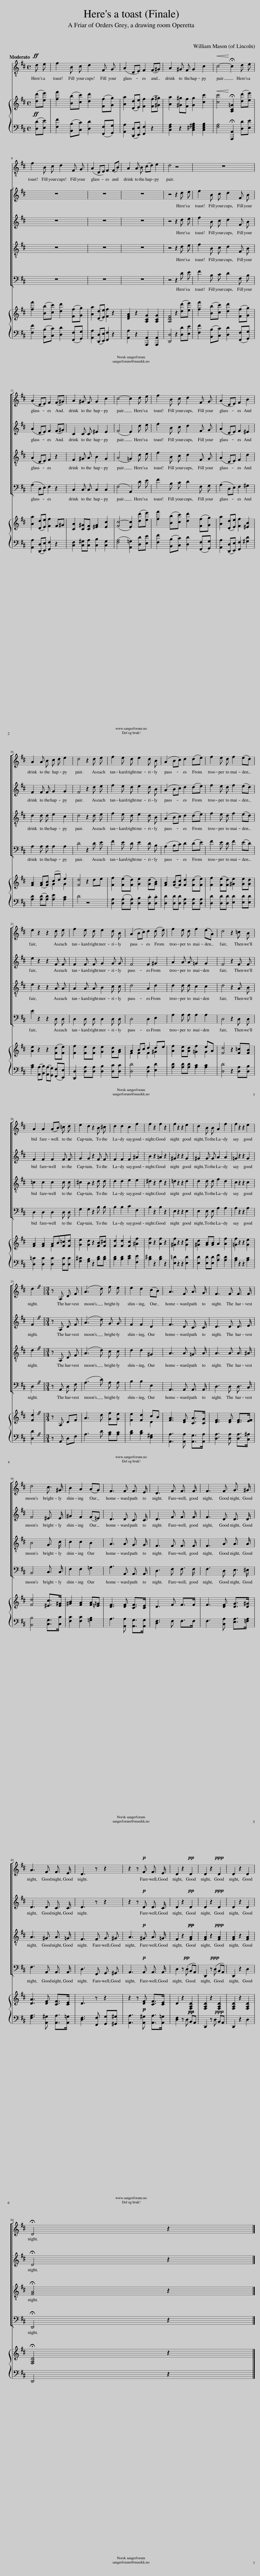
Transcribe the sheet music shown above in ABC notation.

X:1
%%score 1 [ 2 3 4 5 ] { ( 6 8 ) | 7 }
L:1/8
Q:1/4=90
M:4/4
I:linebreak $
K:D
V:1 treble-8
V:2 treble
V:3 treble
V:4 treble-8
V:5 bass
V:6 treble
V:8 treble
V:7 bass
V:1
!ff! d e | f2 B c d2 F G | (A2 DE) F2 (F^G) | A2 ^G F G2 c2 |!<(! c4-!<)! !fermata!c2 d e |$ %5
 f2 B c d2 F G | (A2 DE) F2 (FB) | A2 A B (cd) e2 | d4 z4 | z8 |$ %10
 z8 | z8 | z8 | z8 | z8 |$ %15
 z8 | z8 | z8 | z8 | z8 |$ %20
 z8 | z8 | z8 | z8 | z8 |$ %25
 z8 | z8 | z8 | z8 | z8 | %30
 z8 | z8 |$ z2 ||[M:3/4] z4 | z6 | %35
 z6 | z6 | z6 |$ z6 | z6 | %40
 z6 | z6 | z6 |$ z6 | z6 | %45
 z6 | z6 | z6 | z6 |$ z6 |] %50
V:2
 z2 | z8 | z8 | z8 | z8 |$ %5
 z8 | z8 | z8 | z4 z2 d e | f2 B c d2 F B |$ %10
 (A2 DE) F2 (F^G) | A2 ^G F G2 c2 | c4- c2 d e | f2 B c d2 F G | (A2 DE) F2 B2 |$ %15
 A2 A B c d e2 | d4 z2 d e | f2 e d e2 d B | (A2 Bc) d2 (de) | f2 e d f2 (ed) |$ %20
 e2 z2 z2 d e | f2 e d e2 d B | (A2 Bc) d2 (d e) | f2 e d f2 (eA) | d4 z2 =c B |$ %25
 A2 A2 (AB) =c d | e2 d2 z2 B ^c | d2 d2 c2 f2 | f2 z2 f2 z2 | f2 z2 z2 e2 | %30
 d2 B B A2 f2 | f2 z2 z2 e2 |$ d2 ||[M:3/4] z A, D F | (A3 d) f e | %35
 e2 d2 (cB) | A3 F A3/2 G/ | F3 F F3/2 F/ |$ d4 c3/2 ^G/ | B2 A2 (AG) | %40
 F3 F F3/2 E/ | D3 F F3/2 F/ | F3 F G3/2 ^G/ |$ A3 F F3/2 E/ | D3 z z2 | %45
 z2 z!p! F F3/2 E/ | D2 z2!pp! D2 | D2 z2!ppp! D2 | D2 z2 D2 |$ !fermata!D4 z2 |] %50
V:3
 z2 | z8 | z8 | z8 | z8 |$ %5
 z8 | z8 | z8 | z4 z2 d e | f2 B c d2 F B |$ %10
 (A2 DE) F2 (F^G) | C2 C C ^E2 E2 | (F4 E2) d e | f2 B c d2 F G | (A2 DE) F2 ^E2 |$ %15
 F2 F F G2 G2 | F4 z2 d e | f2 e d e2 d B | (A2 Bc) d2 (de) | f2 e d f2 (ed) |$ %20
 e2 z2 z2 F F | F2 F F G2 G G | F4 F2 ^G2 | A2 A A =G2 G2 | F4 z2 F F |$ %25
 F2 F2 F2 F F | G2 G2 z2 F F | F2 F2 F2 ^A2 | B2 z2 =A2 z2 | ^G2 z2 z2 G2 | %30
 ^G2 G G A2 A2 | =G2 z2 z2 G2 |$ F2 ||[M:3/4] z A, D F | (A3 d) G G | %35
 F2 F2 D2 | F3 D C3/2 C/ | D3 D D3/2 E/ |$ F4 ^E3/2 E/ | ^G2 F2 (F=E) | %40
 D3 D C3/2 C/ | D3 F F3/2 F/ | F3 D D3/2 D/ |$ D3 D C3/2 C/ | D3 z z2 | %45
 z2 z!p! D D3/2 C/ | D2 z2!pp! D2 | D2 z2!ppp! D2 | D2 z2 D2 |$ !fermata!D4 z2 |] %50
V:4
 z2 | z8 | z8 | z8 | z8 |$ %5
 z8 | z8 | z8 | z4 z2 d e | f2 B c d2 F B |$ %10
 (A2 DE) F2 z2 | F2 ^G A B2 G2 | (A4 =G2) d e | f2 B c d2 F G | (A2 DE) F2 d2 |$ %15
 d2 d d e2 c2 | d4 z2 d e | f2 e d e2 d B | (A2 Bc) d2 (de) | f2 e d f2 (ed) |$ %20
 e2 z2 z2 A A | A2 A A B2 c c | d4 A2 d2 | d2 d d c2 c2 | d4 z2 A B |$ %25
 =c2 c2 c2 c c | ^c2 B2 z2 d d | d2 d2 e2 e2 | ^d2 z2 d2 z2 | =d2 z2 z2 d2 | %30
 d2 d d f2 d2 | c2 z2 z2 c2 |$ d2 ||[M:3/4] z A, D F | (A3 d) c c | %35
 d2 d2 ^G2 | A3 A =G3/2 A/ | A3 A A3/2 ^A/ |$ B4 G3/2 c/ | c2 c2 B2 | %40
 A3 A G3/2 G/ | F3 F F3/2 F/ | F3 A A3/2 A/ |$ A3 ^G A3/2 =G/ | F3 F G ^G | %45
 A3!p! ^G A3/2 =G/ | F2 z2!pp!!pp! [FA]2 | [FA]2 z2!ppp! [FA]2 | [FA]2 z2 [FA]2 |$ !fermata![FA]4 z2 |] %50
V:5
 z2 | z8 | z8 | z8 | z8 |$ %5
 z8 | z8 | z8 | z4 z2 D E | F2 B, C D2 F, B, |$ %10
 (A,2 D,E,) F,2 z2 | C,2 C, C, C,2 C,2 | (F,4 A,,2) D E | F2 B, C D2 F, G, | (A,2 D,E,) F,2 ^G,2 |$ %15
 A,2 A, A, A,2 A,2 | D4 z2 D E | F2 E D E2 D B, | (A,2 B,C) D2 (DE) | F2 E D F2 (ED) |$ %20
 E2 z2 z2 D, D, | D,2 D, D, D,2 D, D, | D,4 D,2 E,2 | A,2 A, A, A,2 A,2 | D,4 z2 D, D, |$ %25
 D,2 D,2 D,2 D, D, | G,2 G,2 z2 B, B, | B,2 B,2 C2 F,2 | B,2 z2 B,2 z2 | E,2 z2 z2 E,2 | %30
 E,2 E, E, A,2 A,2 | A,2 z2 z2 A,2 |$ D,2 ||[M:3/4] z A,, D, F, | (A,3 D) A, A, | %35
 B,2 B,2 E,2 | A,,3 A,, A,,3/2 A,,/ | D,3 D, D,3/2 C,/ |$ B,,4 C,3/2 C,/ | F,2 F,2 =G,2 | %40
 A,3 A,, A,,3/2 A,,/ | D,3 F, F,3/2 F,/ | F,3 D, E,3/2 ^E,/ |$ F,3 A,, A,,3/2 A,,/ | D,3 F,, G,, ^G,, | %45
 A,,3!p! A,, A,,3/2 A,,/ | D,2 z!pp! (D, B,,A,,) | D,,2 z!ppp! (D, B,,A,,) | D,,2 z2 D,2 |$ !fermata!D,,4 z2 |] %50
V:6
!ff! ([dd'][ee']) | [ff']2 ([Bb][cc']) [dd']2 ([Ff][Gg]) | [Aa]2 ([Dd][Ee]) [Ff]2 ([Ff][^G^g]) | [Aa]2 [^G^g][Ff] [Gg]2 [cc']2 |!<(! [cc']4!<)! !fermata![A,C=G]2 ([dd'][ee']) |$ %5
 [ff']2 ([Bb][cc']) [dd']2 ([Ff][Gg]) | [Aa]2 ([Dd][Ee]) [Ff]2 z2 | [DFA]2 z2 [A,CG]2 [A,CG]2 | [A,DF]4 z2 ([dd'][ee']) | [ff']2 ([Bb][cc']) [dd']2 ([Ff][Gg]) |$ %10
 [Aa]2 ([Dd][Ee]) [Ff]2 F^G | [CA]2 [C^G][CF] [^EG]2 [Ec]2 | ([Fc-]4 [Ec]2) ([dd'][ee']) | [ff']2 ([Bb][cc']) [dd']2 ([Ff][Gg]) | [Aa]2 ([Dd][Ee]) [Ff]2 [^EB]2 |$ %15
 [FA]2 ([FA][FB]) (cd) e2 | [Fd]4 z2 de | [Ff]2 ([Fe][Fd]) [Ge]2 ([Gd][GB]) | [FA]2 ([FB][Fc]) [Fd]2 ([Fd][Fe]) | [Ff]2 ([Fe][Fd]) [^Ge]2 [Ge][Gd] |$ %20
 [Ae]2 z2 z2 ([Fd][Fe]) | [Ff]2 [Fe][Fd] [Ge]2 [Gd][GB] | A2 Bc d2 de | [Af]2 [Ae][Ad] [=Gf]2 eA | [Fd]4 z2 [F=c][FB] |$ %25
 [FA]2 [FA]2 AB[F=c][Fd] | [Ge]2 [Gd]2 z2 [FB][F^c] | [Fd]2 [Fd]2 [Fc]2 [^Af]2 | [Bf]2 z2 [Af]2 z2 | [^Gf]2 z2 z2 [Ge]2 | %30
 [^Gd]2 [GB][GB] A2 [Af]2 | [=Gf]2 z2 z2 [Ge]2 |$ [Fd]2 ||[M:3/4] z A, DF | A3 d [Gf][Ge] | %35
 [Fe]2 [Fd]2 cB | [FA]3 [DF] [CA]>[CG] | [DF]3 [DF] [DF]>[EF] |$ [Fd]4 [^Ec]>[E^G] | [^GB]2 [FA]2 [FA][=E=G] | %40
 [DF]3 [DF] [CF]>[CE] | D3 F F>F | F3 [DF] [DG]>[D^G] |$ [DA]3 [DF] [CF]>[CE] | D3 z z2 | %45
 z2 z!p!!p! [DF] [CF]>[CE] | D2 z2!pp!!pp!!pp! [F,A,D]2 | [F,A,D]2 z2!ppp! [F,A,D]2 | [F,A,D]2 z2 [F,A,D]2 |$ !fermata![F,A,D]4 z2 |] %50
V:7
 ([D,D][E,E]) | [F,F]2 ([B,,B,][C,C]) [D,D]2 ([F,,F,][G,,G,]) | [A,,A,]2 ([D,,D,][E,,E,]) [F,,F,]2 z2 | [C,F,A,]2 z2 [C,^E,^G,B,]2 [C,E,G,B,]2 | [F,A,]4 !fermata![A,,,A,,]2 [D,D][E,E] |$ %5
 [F,F]2 ([B,,B,][C,C]) [D,D]2 ([F,,F,][G,,G,]) | [A,,A,]2 ([D,,D,][E,,E,]) [F,,F,]2 z2 | [A,,A,]2 z2 [A,,,A,,]2 [A,,,A,,]2 | [D,,D,]4 z2 [D,D][E,E] | [F,F]2 ([B,,B,][C,C]) [D,D]2 ([F,,F,][G,,G,]) |$ %10
 [A,,A,]2 ([D,,D,][E,,E,]) [F,,F,]2 z2 | [C,F,]2 [C,^G,][C,A,] [C,B,]2 [C,G,]2 | ([F,A,]4 [A,,=G,]2) [D,D][E,E] | [F,F]2 ([B,,B,][C,C]) [D,D]2 ([F,,F,][G,,G,]) | [A,,A,]2 ([D,,D,][E,,E,]) [F,,F,]2 [^G,D]2 |$ %15
 [A,D]2 ([A,D][A,D]) [A,E]2 [A,C]2 | D4 z4 | [D,A,]2 (.[D,A,].[D,A,]) [D,B,]2 .[D,C].[D,C] | [D,D]2 [D,D][D,D] [D,A,]2 [D,A,][D,A,] | [D,D]2 [D,D][D,D] [E,D]2 [E,D][E,D] |$ %20
 [A,C]2 ([A,,A,][B,,B,]) ([A,,A,][G,,G,]) ([F,,F,][E,,E,]) | [D,,D,]2 [D,A,][D,A,] [D,B,]2 [D,C][D,C] | [D,D]4 [D,A,]2 [E,D]2 | [A,D]2 [A,D][A,D] [A,C]2 [A,C]2 | [D,D]4 z2 [D,A,][D,B,] |$ %25
 [D,=C]2 [D,C]2 [D,C]2 [D,C][D,C] | [G,^C]2 [G,B,]2 z2 [B,D][B,D] | [B,D]2 [B,D]2 [CE]2 [F,E]2 | [B,^D]2 z2 [B,D]2 z2 | [E,=D]2 z2 z2 [E,D]2 | %30
 [E,D]2 [E,D][E,D] [A,F]2 [A,D]2 | [A,C]2 z2 z2 [A,C]2 |$ [D,D]2 ||[M:3/4] z A,, D,F, | A,3 D [A,C][A,C] | %35
 [B,D]2 [B,D]2 [E,^G,]2 | [A,,A,]3 [A,,A,] [A,,G,]>[A,,A,] | [D,A,]3 [D,A,] [D,A,]>[C,^A,] |$ [B,,B,]4 [C,G,]>[C,C] | [F,C]2 [F,C]2 [=G,B,]2 | %40
 A,3 [A,,A,] [A,,G,]>[A,,G,] | [D,F,]3 F, F,>F, | F,3 [C,A,] [E,A,]>[=F,A,] |$ [F,A,]3 [A,,^G,] [A,,A,]>[A,,=G,] | [D,F,]3 [F,,F,] [G,,G,][^G,,^G,] | %45
 [A,,A,]3 [A,,^G,] [A,,A,]>[A,,=G,] | [D,F,]2 z D, B,,A,, | D,,2 z D, B,,A,, | D,,2 z2 D,2 |$ D,,4 z2 |] %50
V:8
 x2 | x8 | x8 | x8 | x8 |$ %5
 x8 | x8 | x8 | x8 | x8 |$ %10
 x8 | x8 | x8 | x8 | x8 |$ %15
 x4 G2 G2 | x8 | x8 | x8 | x8 |$ %20
 x8 | x8 | F2 F2 F2 ^G2 | x6 G2 | x8 |$ %25
 x4 F2 x2 | x8 | x8 | x8 | x8 | %30
 x8 | x8 |$ x2 ||[M:3/4] x4 | x6 | %35
 x4 D2 | x6 | x6 |$ x6 | x6 | %40
 x6 | x6 | x6 |$ x6 | x6 | %45
 x6 | x6 | x6 | x6 |$ x6 |] %50
